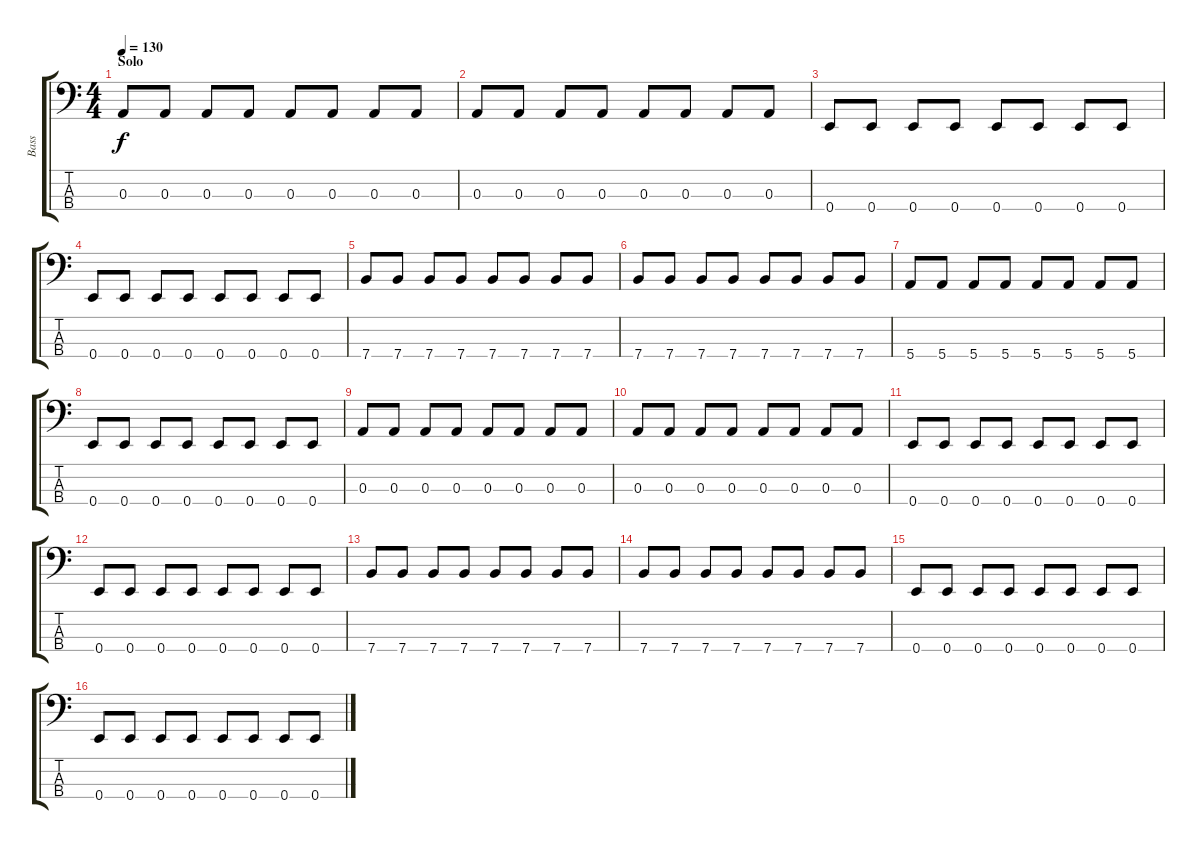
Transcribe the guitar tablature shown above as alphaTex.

\track ("Bass" "Bass") {instrument electricbassfinger}
\staff {score tabs}
\tuning (G2 D2 A1 E1) {hide}
\ts (4 4)
\section ("" "Solo")
\tempo 130
\clef f4
\ks c
0.3.8{dy f} 0.3.8 0.3.8 0.3.8 0.3.8 0.3.8 0.3.8 0.3.8 |
0.3.8 0.3.8 0.3.8 0.3.8 0.3.8 0.3.8 0.3.8 0.3.8 |
0.4.8 0.4.8 0.4.8 0.4.8 0.4.8 0.4.8 0.4.8 0.4.8 |
0.4.8 0.4.8 0.4.8 0.4.8 0.4.8 0.4.8 0.4.8 0.4.8 |
7.4.8 7.4.8 7.4.8 7.4.8 7.4.8 7.4.8 7.4.8 7.4.8 |
7.4.8 7.4.8 7.4.8 7.4.8 7.4.8 7.4.8 7.4.8 7.4.8 |
5.4.8 5.4.8 5.4.8 5.4.8 5.4.8 5.4.8 5.4.8 5.4.8 |
0.4.8 0.4.8 0.4.8 0.4.8 0.4.8 0.4.8 0.4.8 0.4.8 |
0.3.8 0.3.8 0.3.8 0.3.8 0.3.8 0.3.8 0.3.8 0.3.8 |
0.3.8 0.3.8 0.3.8 0.3.8 0.3.8 0.3.8 0.3.8 0.3.8 |
0.4.8 0.4.8 0.4.8 0.4.8 0.4.8 0.4.8 0.4.8 0.4.8 |
0.4.8 0.4.8 0.4.8 0.4.8 0.4.8 0.4.8 0.4.8 0.4.8 |
7.4.8 7.4.8 7.4.8 7.4.8 7.4.8 7.4.8 7.4.8 7.4.8 |
7.4.8 7.4.8 7.4.8 7.4.8 7.4.8 7.4.8 7.4.8 7.4.8 |
0.4.8 0.4.8 0.4.8 0.4.8 0.4.8 0.4.8 0.4.8 0.4.8 |
0.4.8 0.4.8 0.4.8 0.4.8 0.4.8 0.4.8 0.4.8 0.4.8
